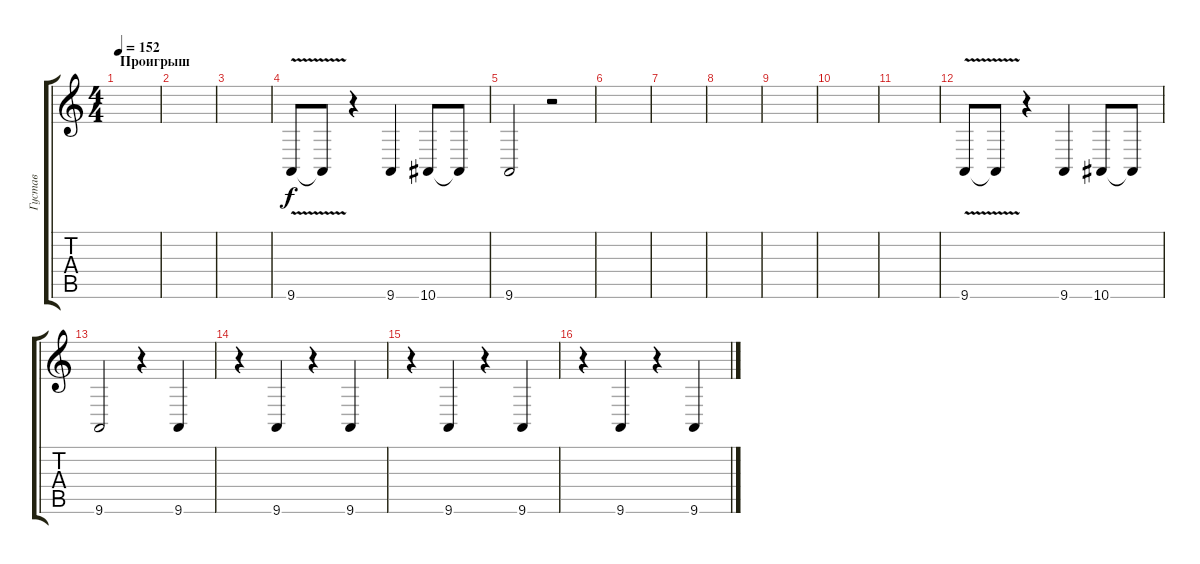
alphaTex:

\track ("Густав" "Густав") {instrument oboe}
\staff {score tabs}
\tuning (D4 A3 F3 C3 G2 C2) {hide}
\ts (4 4)
\section ("" "Проигрыш")
\tempo 152
\clef g2
\ks c
|
|
|
9.6{v}.8 9.6{t}.8 r.4 9.6.4 10.6.8 10.6{t}.8 |
9.6.2 r.2 |
|
|
|
|
|
|
9.6{v}.8 9.6{t}.8 r.4 9.6.4 10.6.8 10.6{t}.8 |
9.6.2 r.4 9.6.4 |
r.4 9.6.4 r.4 9.6.4 |
r.4 9.6.4 r.4 9.6.4 |
r.4 9.6.4 r.4 9.6.4
